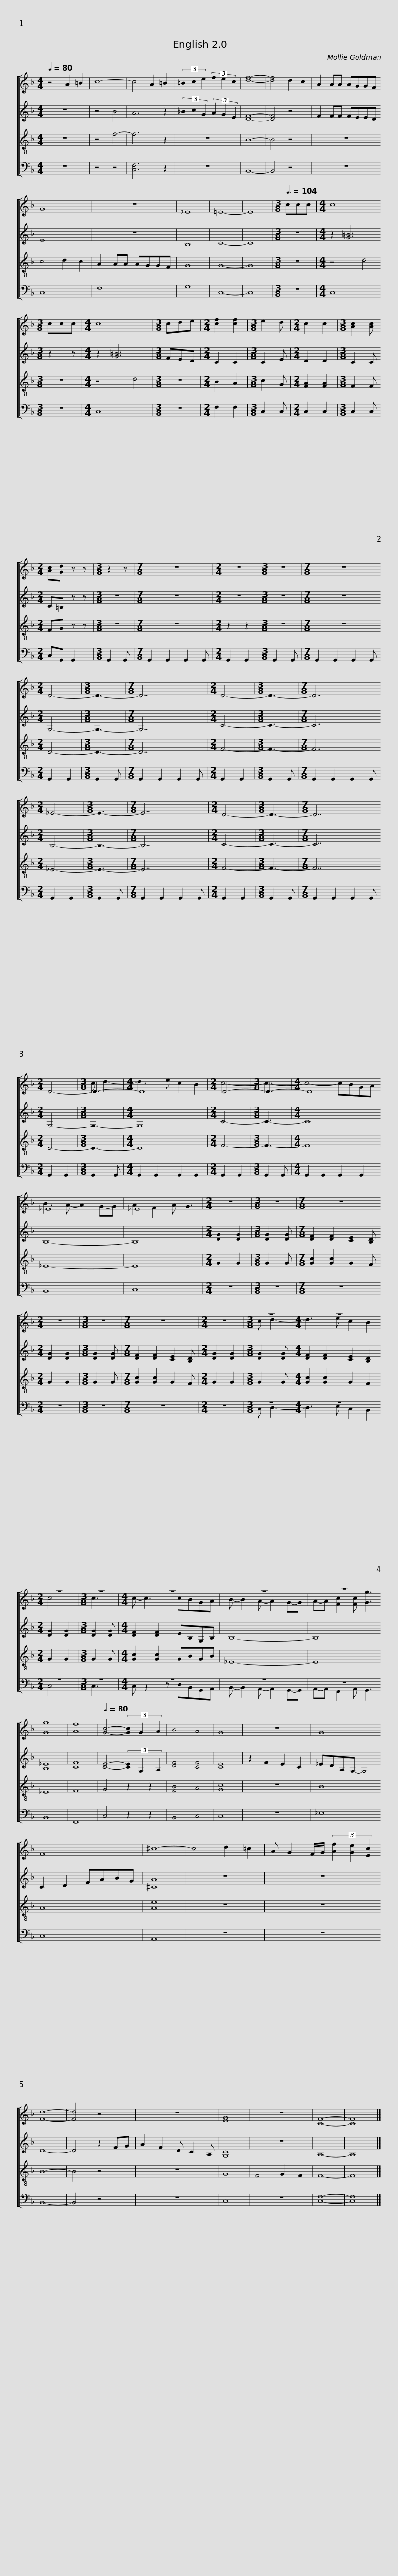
X:1
%%score [ ( 1 2 ) 3 4 ( 5 6 ) ]
L:1/8
Q:1/4=80
M:4/4
I:linebreak $
K:F
V:1 treble
V:2 treble
V:3 treble
V:4 treble-8
V:5 bass
V:6 bass
V:1
 z4 A2 =B2 | c8- | c4 A2 =B2 | (3=B2 c2 e2 (3f2 e2 c2 | [df]8- | %5
 [df]4 d2 c2 | A2 AA AGGF | G8 | z8 |$ _E8 | %10
 =E8- | E8 |[M:3/8][Q:3/8=104] ccc |[M:4/4] c8 |[M:3/8] ccc | %15
[M:4/4] c8 |[M:3/8] cde |[M:2/4] [cf]2 [cf]2 |[M:3/8] e2 d |[M:2/4] c2 c2 |$ %20
[M:3/8] [Ac]2 [Ac] |[M:2/4] [Ac][Gd] z z |[M:3/8] z2 z |[M:7/8] z7 |[M:2/4] z4 | %25
[M:3/8] z3 |[M:7/8] z7 |[M:2/4] D4- |[M:3/8] D3- |$[M:7/8] D7 | %30
[M:2/4] D4- |[M:3/8] D3- |[M:7/8] D7 |[M:2/4] _E4- |[M:3/8] E3- | %35
[M:7/8] E7 |[M:2/4] D4- |[M:3/8] D3- |$[M:7/8] D7 |[M:2/4] D4- | %40
[M:3/8] D3- |[M:4/4] D8 |[M:2/4] D4- |[M:3/8] D3- |[M:4/4] D8 | %45
 _E8 |$ _E8 |[M:2/4] z4 |[M:3/8] z3 |[M:7/8] z7 | %50
[M:2/4] z4 |[M:3/8] z3 |[M:7/8] z7 |[M:2/4] z4 |[M:3/8] z3 |$ %55
[M:4/4] z8 |[M:2/4] z4 |[M:3/8] z3 |[M:4/4] z8 | z8 | %60
 z8 | [Gg]8 |$ [Af]8 |[Q:1/4=80] [Gc]4- (3[Gc]2 G2 A2 | B4 A4 | %65
 G8 | z8 | G8 | F8 | ^c8- | %70
 c4 d2 =c2 |$ A G2 F/G/ (3[Af]2 [Ge]2 [Ec]2 | [Fd]8- | [Fd]4 z4 | z8 | %75
 [EG]8 | z8 | [CF]8- | [CF]8 |] %79
V:2
 x8 | x8 | x8 | x8 | x8 | %5
 x8 | x8 | x8 | x8 |$ x8 | %10
 x8 | x8 |[M:3/8] x3 |[M:4/4] x8 |[M:3/8] x3 | %15
[M:4/4] x8 |[M:3/8] x3 |[M:2/4] x4 |[M:3/8] x3 |[M:2/4] x4 |$ %20
[M:3/8] x3 |[M:2/4] x4 |[M:3/8] x3 |[M:7/8] x7 |[M:2/4] x4 | %25
[M:3/8] x3 |[M:7/8] x7 |[M:2/4] x4 |[M:3/8] x3 |$[M:7/8] x7 | %30
[M:2/4] x4 |[M:3/8] x3 |[M:7/8] x7 |[M:2/4] x4 |[M:3/8] x3 | %35
[M:7/8] x7 |[M:2/4] x4 |[M:3/8] x3 |$[M:7/8] x7 |[M:2/4] x4 | %40
[M:3/8] c d2- |[M:4/4] d3 e c2 B2 |[M:2/4] c4- |[M:3/8] c3- |[M:4/4] c4- cBGA | %45
 B3 A- A2 G-G |$ A2 F2 A G3 |[M:2/4] x4 |[M:3/8] x3 |[M:7/8] x7 | %50
[M:2/4] x4 |[M:3/8] x3 |[M:7/8] x7 |[M:2/4] x4 |[M:3/8] c d2- |$ %55
[M:4/4] d3 e c2 B2 |[M:2/4] c4 |[M:3/8] c3 |[M:4/4] c- c3 cBGA | B- B2 A- A2 G-G | %60
 A-A [Fc]2 [Fc] [Gg]3 | x8 |$ x8 | x8 | x8 | %65
 x8 | x8 | x8 | x8 | x8 | %70
 x8 |$ x8 | x8 | x8 | x8 | %75
 x8 | x8 | x8 | x8 |] %79
V:3
 z8 | z4 B4 | A6 z2 | (3=B2 c2 G2 (3A2 G2 E2 | [DF]8- | %5
 [DF]4 z4 | F2 FF FEED | E8 | z8 |$ B,8 | %10
 C8- | C8 |[M:3/8] z3 |[M:4/4] z2 [G=B]6 |[M:3/8] z2 z | %15
[M:4/4] z2 [G=B]6 |[M:3/8] FED |[M:2/4] C2 C2 |[M:3/8] C2 E |[M:2/4] D2 D2 |$ %20
[M:3/8] C2 C |[M:2/4] C=B, z z |[M:3/8] z3 |[M:7/8] z7 |[M:2/4] z4 | %25
[M:3/8] z3 |[M:7/8] z7 |[M:2/4] G,4- |[M:3/8] G,3- |$[M:7/8] G,7 | %30
[M:2/4] C4- |[M:3/8] C3- |[M:7/8] C7 |[M:2/4] B,4- |[M:3/8] B,3- | %35
[M:7/8] B,7 |[M:2/4] C4- |[M:3/8] C3- |$[M:7/8] C7 |[M:2/4] G,4- | %40
[M:3/8] G,3- |[M:4/4] G,8 |[M:2/4] C4- |[M:3/8] C3- |[M:4/4] C8 | %45
 B,8- |$ B,8 |[M:2/4] [DG]2 [DG]2 |[M:3/8] [DG]2 [DG] |[M:7/8] [DF]2 [DF]2 [CE]2 [B,D] | %50
[M:2/4] [DG]2 [DG]2 |[M:3/8] [DG]2 [DG] |[M:7/8] [DF]2 [DF]2 [CE]2 [B,D] |[M:2/4] [DG]2 [DG]2 |[M:3/8] [DG]2 [DG] |$ %55
[M:4/4] [DF]2 [DF]2 [CE]2 [B,D]2 |[M:2/4] [DG]2 [DG]2 |[M:3/8] [DG]2 [DG] |[M:4/4] [DF]2 [DF]2 EB,G,B, | B,8- | %60
 B,8 | [B,_E]8 |$ [CF]8 | [CE]4- (3[CE]2 G,2 A,2 | [DF]4 [CF]4 | %65
 [CE]8 | z2 F2 E2 C2 | _EDA,G,- G,4 | C2 D2 FABG | [^CA]8 | %70
 z8 |$ z8 | D8- | D4 z2 FG | A2 F2 D C2 A, | %75
 [G,C]8 | z8 | A,8- | A,8 |] %79
V:4
 z8 | z4 f4- | f6 z2 | z8 | B8- | %5
 B4 z4 | z8 | c4 d2 c2 | A2 AA AGGF |$ G8 | %10
 G8- | G8 |[M:3/8] z3 |[M:4/4] z4 d4 |[M:3/8] z3 | %15
[M:4/4] z4 d4 |[M:3/8] z3 |[M:2/4] B2 A2 |[M:3/8] c2 G |[M:2/4] [FA]2 [FA]2 |$ %20
[M:3/8] F2 F |[M:2/4] FG z z |[M:3/8] z3 |[M:7/8] z7 |[M:2/4] z2 z2 | %25
[M:3/8] z3 |[M:7/8] z7 |[M:2/4] D4- |[M:3/8] D3- |$[M:7/8] D7 | %30
[M:2/4] F4- |[M:3/8] F3- |[M:7/8] F7 |[M:2/4] _E4- |[M:3/8] E3- | %35
[M:7/8] E7 |[M:2/4] F4- |[M:3/8] F3- |$[M:7/8] F7 |[M:2/4] D4- | %40
[M:3/8] D3- |[M:4/4] D8 |[M:2/4] F4- |[M:3/8] F3- |[M:4/4] F8 | %45
 _E8- |$ E8 |[M:2/4] G2 G2 |[M:3/8] G2 G |[M:7/8] [Gc]2 [Gc]2 G2 F | %50
[M:2/4] G2 G2 |[M:3/8] G2 G |[M:7/8] [Gc]2 [Gc]2 G2 F |[M:2/4] G2 G2 |[M:3/8] G2 G |$ %55
[M:4/4] [Gc]2 [Gc]2 G2 F2 |[M:2/4] G2 G2 |[M:3/8] G2 G |[M:4/4] [Gc]2 [Gc]2 GBGB | _E8- | %60
 E8 | _E8 |$ F8 | G4 z2 z2 | [FB]4 A4 | %65
 [Gc]8 | z8 | B8 | A8 | [Ae]8 | %70
 z8 |$ z8 | B8- | B4 z4 | z8 | %75
 G8 | F4 G2 F2 | F8- | F8 |] %79
V:5
 z8 | z4 z4 | [C,F,]6 z2 | z8 | B,,8- | %5
 B,,4 z4 | z8 | C,8 | F,8 |$ G,8 | %10
 C,8- | C,8 |[M:3/8] z3 |[M:4/4] C,8 |[M:3/8] z3 | %15
[M:4/4] C,8 |[M:3/8] z3 |[M:2/4] F,2 F,2 |[M:3/8] C,2 C, |[M:2/4] C,2 C,2 |$ %20
[M:3/8] C,2 C, |[M:2/4] C,G,, G,,2 |[M:3/8] G,,2 G,, |[M:7/8] G,,2 G,,2 G,,2 G,, |[M:2/4] G,,2 G,,2 | %25
[M:3/8] G,,2 G,, |[M:7/8] G,,2 G,,2 G,,2 G,, |[M:2/4] G,,2 G,,2 |[M:3/8] G,,2 G,, |$[M:7/8] G,,2 G,,2 G,,2 G,, | %30
[M:2/4] G,,2 G,,2 |[M:3/8] G,,2 G,, |[M:7/8] G,,2 G,,2 G,,2 G,, |[M:2/4] G,,2 G,,2 |[M:3/8] G,,2 G,, | %35
[M:7/8] G,,2 G,,2 G,,2 G,, |[M:2/4] G,,2 G,,2 |[M:3/8] G,,2 G,, |$[M:7/8] G,,2 G,,2 G,,2 G,, |[M:2/4] G,,2 G,,2 | %40
[M:3/8] G,,2 G,, |[M:4/4] G,,2 G,,2 G,,2 G,,2 |[M:2/4] G,,2 G,,2 |[M:3/8] G,,2 G,, |[M:4/4] G,,2 G,,2 G,,2 G,,2 | %45
 B,,8 |$ C,8 |[M:2/4] z4 |[M:3/8] z3 |[M:7/8] z7 | %50
[M:2/4] z4 |[M:3/8] z3 |[M:7/8] z7 |[M:2/4] z4 |[M:3/8] z3 |$ %55
[M:4/4] z8 |[M:2/4] z4 |[M:3/8] z3 |[M:4/4] z8 | z8 | %60
 z8 | B,,8 |$ F,,8 | C,4 z2 z2 | B,,4 C,4 | %65
 C,8 | z8 | _E,8 | C,8 | A,,8 | %70
 z8 |$ z8 | B,,8- | B,,4 z4 | z8 | %75
 C,8 | z8 | [C,F,]8- | [C,F,]8 |] %79
V:6
 x8 | x8 | x8 | x8 | x8 | %5
 x8 | x8 | x8 | x8 |$ x8 | %10
 x8 | x8 |[M:3/8] x3 |[M:4/4] x8 |[M:3/8] x3 | %15
[M:4/4] x8 |[M:3/8] x3 |[M:2/4] x4 |[M:3/8] x3 |[M:2/4] x4 |$ %20
[M:3/8] x3 |[M:2/4] x4 |[M:3/8] x3 |[M:7/8] x7 |[M:2/4] x4 | %25
[M:3/8] x3 |[M:7/8] x7 |[M:2/4] x4 |[M:3/8] x3 |$[M:7/8] x7 | %30
[M:2/4] x4 |[M:3/8] x3 |[M:7/8] x7 |[M:2/4] x4 |[M:3/8] x3 | %35
[M:7/8] x7 |[M:2/4] x4 |[M:3/8] x3 |$[M:7/8] x7 |[M:2/4] x4 | %40
[M:3/8] x3 |[M:4/4] x8 |[M:2/4] x4 |[M:3/8] x3 |[M:4/4] x8 | %45
 x8 |$ x8 |[M:2/4] x4 |[M:3/8] x3 |[M:7/8] x7 | %50
[M:2/4] x4 |[M:3/8] x3 |[M:7/8] x7 |[M:2/4] x4 |[M:3/8] C, D,2- |$ %55
[M:4/4] D,3 E, C,2 B,,2 |[M:2/4] C,4 |[M:3/8] C,3 |[M:4/4] C, z2 z D,B,,G,,A,, | B,,- B,,2 A,,- A,,2 G,,-G,, | %60
 A,,-A,, F,,2 A,, G,,3 | x8 |$ x8 | x8 | x8 | %65
 x8 | x8 | x8 | x8 | x8 | %70
 x8 |$ x8 | x8 | x8 | x8 | %75
 x8 | x8 | x8 | x8 |] %79
